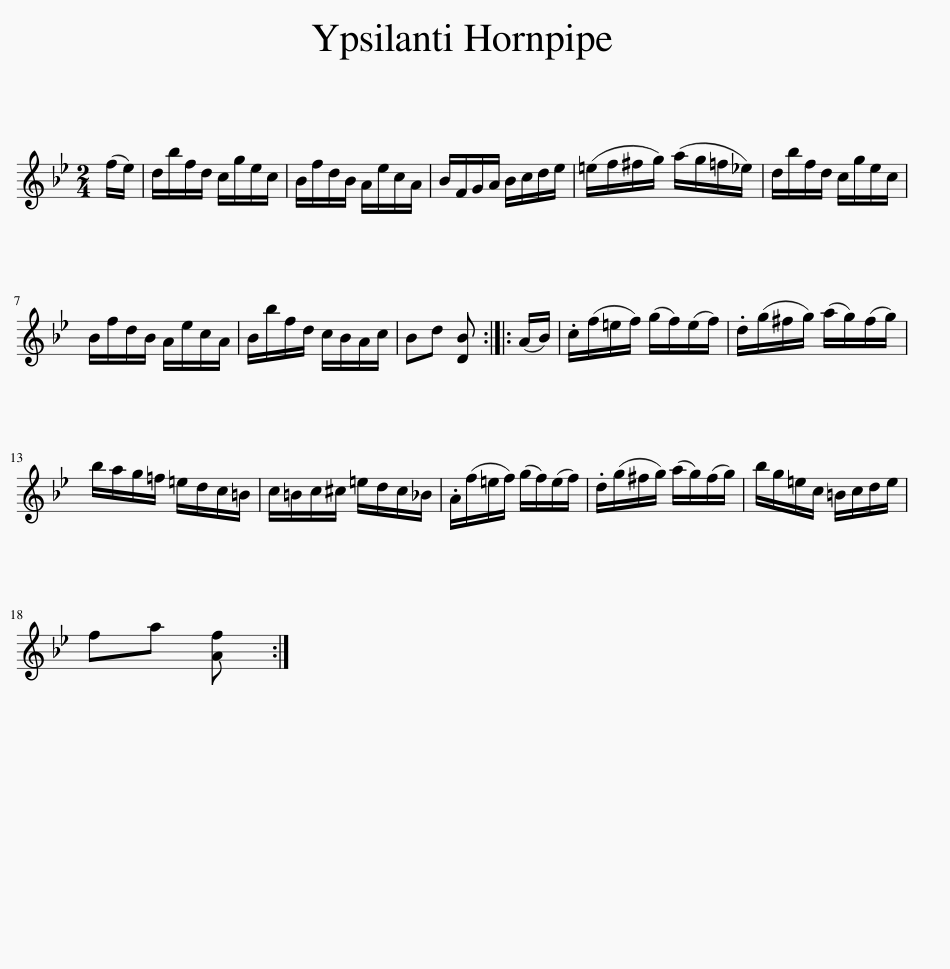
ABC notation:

X:1
L:1/8
M:2/4
I:linebreak $
K:Bb
V:1 treble
V:1
 (f/e/) | d/b/f/d/ c/g/e/c/ | B/f/d/B/ A/e/c/A/ | B/F/G/A/ B/c/d/e/ | (=e/f/^f/g/) (a/g/=f/_e/) | %5
 d/b/f/d/ c/g/e/c/ |$ B/f/d/B/ A/e/c/A/ | B/b/f/d/ c/B/A/c/ | Bd [DB] :: (A/B/) | %10
 .c/(f/=e/f/) (g/f/)(e/f/) | .d/(g/^f/g/) (a/g/)(f/g/) |$ b/a/g/=f/ =e/d/c/=B/ | c/=B/c/^c/ =e/d/c/_B/ | .A/(f/=e/f/) (g/f/)(e/f/) | %15
 .d/(g/^f/g/) (a/g/)(f/g/) | b/g/=e/c/ =B/c/d/e/ |$ fa [Af] :| %18
